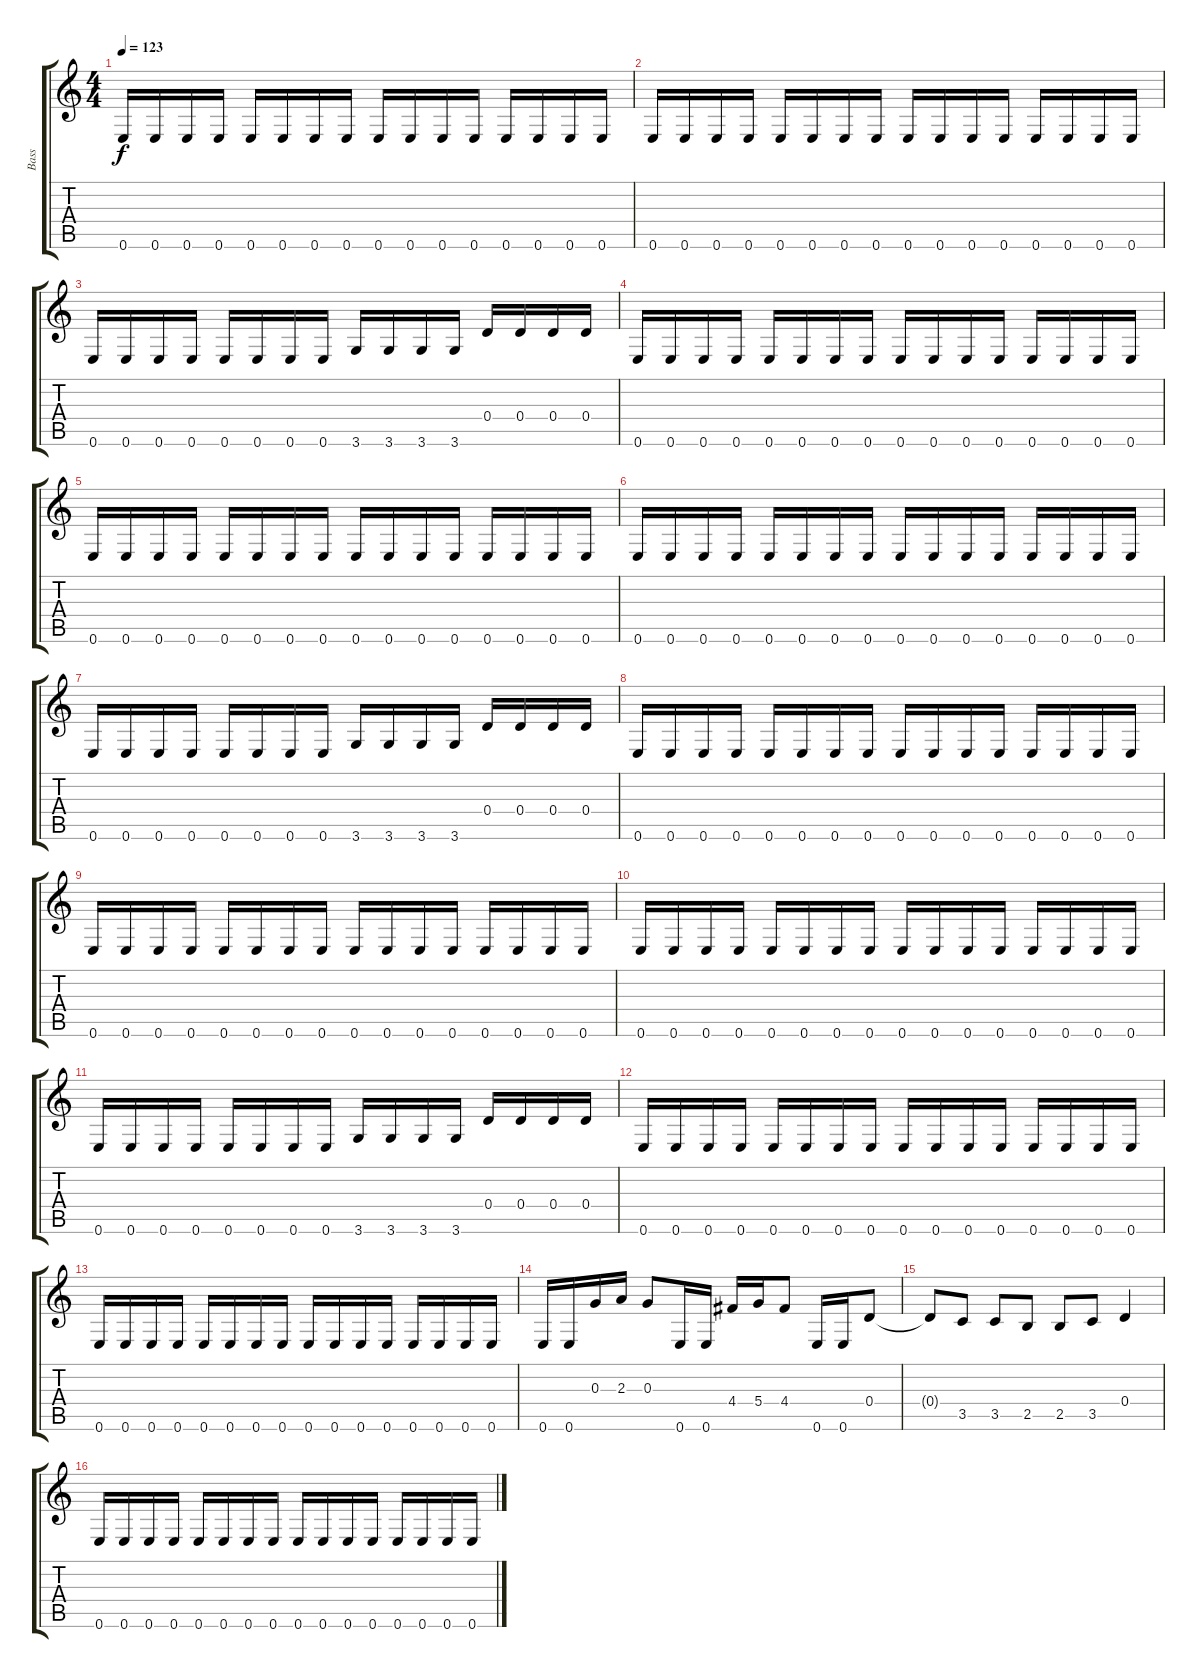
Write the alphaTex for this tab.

\track ("Bass" "Bass") {instrument fretlessbass}
\staff {score tabs}
\tuning (E4 B3 G3 D3 A2 E2) {hide}
\ts (4 4)
\tempo 123
\clef g2
\ks c
0.6.16{dy f} 0.6.16 0.6.16 0.6.16 0.6.16 0.6.16 0.6.16 0.6.16 0.6.16 0.6.16 0.6.16 0.6.16 0.6.16 0.6.16 0.6.16 0.6.16 |
0.6.16 0.6.16 0.6.16 0.6.16 0.6.16 0.6.16 0.6.16 0.6.16 0.6.16 0.6.16 0.6.16 0.6.16 0.6.16 0.6.16 0.6.16 0.6.16 |
0.6.16 0.6.16 0.6.16 0.6.16 0.6.16 0.6.16 0.6.16 0.6.16 3.6.16 3.6.16 3.6.16 3.6.16 0.4.16 0.4.16 0.4.16 0.4.16 |
0.6.16 0.6.16 0.6.16 0.6.16 0.6.16 0.6.16 0.6.16 0.6.16 0.6.16 0.6.16 0.6.16 0.6.16 0.6.16 0.6.16 0.6.16 0.6.16 |
0.6.16 0.6.16 0.6.16 0.6.16 0.6.16 0.6.16 0.6.16 0.6.16 0.6.16 0.6.16 0.6.16 0.6.16 0.6.16 0.6.16 0.6.16 0.6.16 |
0.6.16 0.6.16 0.6.16 0.6.16 0.6.16 0.6.16 0.6.16 0.6.16 0.6.16 0.6.16 0.6.16 0.6.16 0.6.16 0.6.16 0.6.16 0.6.16 |
0.6.16 0.6.16 0.6.16 0.6.16 0.6.16 0.6.16 0.6.16 0.6.16 3.6.16 3.6.16 3.6.16 3.6.16 0.4.16 0.4.16 0.4.16 0.4.16 |
0.6.16 0.6.16 0.6.16 0.6.16 0.6.16 0.6.16 0.6.16 0.6.16 0.6.16 0.6.16 0.6.16 0.6.16 0.6.16 0.6.16 0.6.16 0.6.16 |
0.6.16 0.6.16 0.6.16 0.6.16 0.6.16 0.6.16 0.6.16 0.6.16 0.6.16 0.6.16 0.6.16 0.6.16 0.6.16 0.6.16 0.6.16 0.6.16 |
0.6.16 0.6.16 0.6.16 0.6.16 0.6.16 0.6.16 0.6.16 0.6.16 0.6.16 0.6.16 0.6.16 0.6.16 0.6.16 0.6.16 0.6.16 0.6.16 |
0.6.16 0.6.16 0.6.16 0.6.16 0.6.16 0.6.16 0.6.16 0.6.16 3.6.16 3.6.16 3.6.16 3.6.16 0.4.16 0.4.16 0.4.16 0.4.16 |
0.6.16 0.6.16 0.6.16 0.6.16 0.6.16 0.6.16 0.6.16 0.6.16 0.6.16 0.6.16 0.6.16 0.6.16 0.6.16 0.6.16 0.6.16 0.6.16 |
0.6.16 0.6.16 0.6.16 0.6.16 0.6.16 0.6.16 0.6.16 0.6.16 0.6.16 0.6.16 0.6.16 0.6.16 0.6.16 0.6.16 0.6.16 0.6.16 |
0.6.16 0.6.16 0.3.16 2.3.16 0.3.8 0.6.16 0.6.16 4.4.16 5.4.16 4.4.8 0.6.16 0.6.16 0.4.8 |
0.4{t}.8 3.5.8 3.5.8 2.5.8 2.5.8 3.5.8 0.4.4 |
0.6.16 0.6.16 0.6.16 0.6.16 0.6.16 0.6.16 0.6.16 0.6.16 0.6.16 0.6.16 0.6.16 0.6.16 0.6.16 0.6.16 0.6.16 0.6.16
